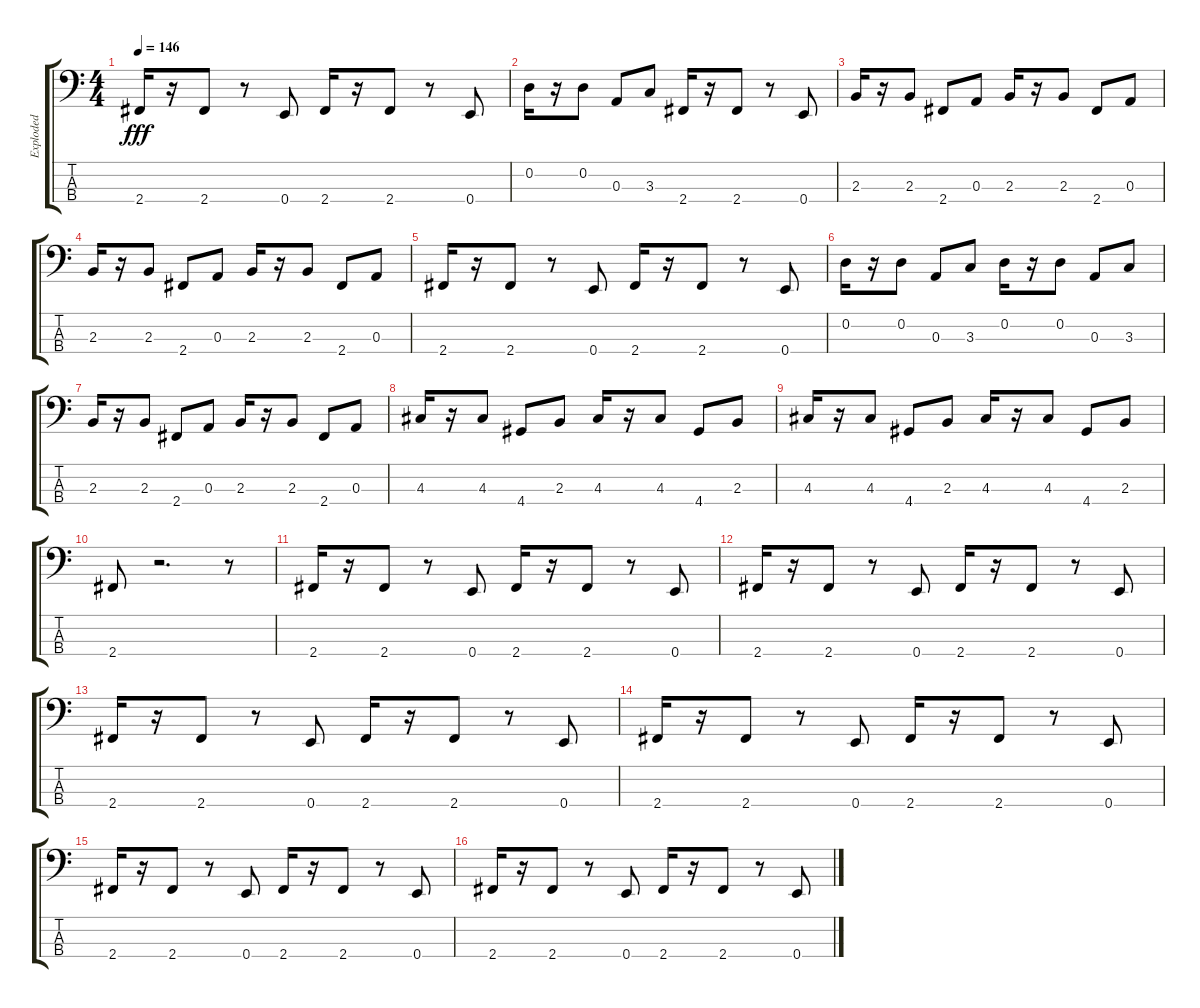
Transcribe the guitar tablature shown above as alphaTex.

\track ("Exploded" "Exploded") {instrument electricbassfinger}
\staff {score tabs}
\tuning (G2 D2 A1 E1) {hide}
\ts (4 4)
\tempo 146
\clef f4
\ks c
2.4.16{dy fff} r.16 2.4.8 r.8 0.4.8 2.4.16 r.16 2.4.8 r.8 0.4.8 |
0.2.16 r.16 0.2.8 0.3.8 3.3.8 2.4.16 r.16 2.4.8 r.8 0.4.8 |
2.3.16 r.16 2.3.8 2.4.8 0.3.8 2.3.16 r.16 2.3.8 2.4.8 0.3.8 |
2.3.16 r.16 2.3.8 2.4.8 0.3.8 2.3.16 r.16 2.3.8 2.4.8 0.3.8 |
2.4.16 r.16 2.4.8 r.8 0.4.8 2.4.16 r.16 2.4.8 r.8 0.4.8 |
0.2.16 r.16 0.2.8 0.3.8 3.3.8 0.2.16 r.16 0.2.8 0.3.8 3.3.8 |
2.3.16 r.16 2.3.8 2.4.8 0.3.8 2.3.16 r.16 2.3.8 2.4.8 0.3.8 |
4.3.16 r.16 4.3.8 4.4.8 2.3.8 4.3.16 r.16 4.3.8 4.4.8 2.3.8 |
4.3.16 r.16 4.3.8 4.4.8 2.3.8 4.3.16 r.16 4.3.8 4.4.8 2.3.8 |
2.4.8 r.2{d} r.8 |
2.4.16 r.16 2.4.8 r.8 0.4.8 2.4.16 r.16 2.4.8 r.8 0.4.8 |
2.4.16 r.16 2.4.8 r.8 0.4.8 2.4.16 r.16 2.4.8 r.8 0.4.8 |
2.4.16 r.16 2.4.8 r.8 0.4.8 2.4.16 r.16 2.4.8 r.8 0.4.8 |
2.4.16 r.16 2.4.8 r.8 0.4.8 2.4.16 r.16 2.4.8 r.8 0.4.8 |
2.4.16 r.16 2.4.8 r.8 0.4.8 2.4.16 r.16 2.4.8 r.8 0.4.8 |
2.4.16 r.16 2.4.8 r.8 0.4.8 2.4.16 r.16 2.4.8 r.8 0.4.8
